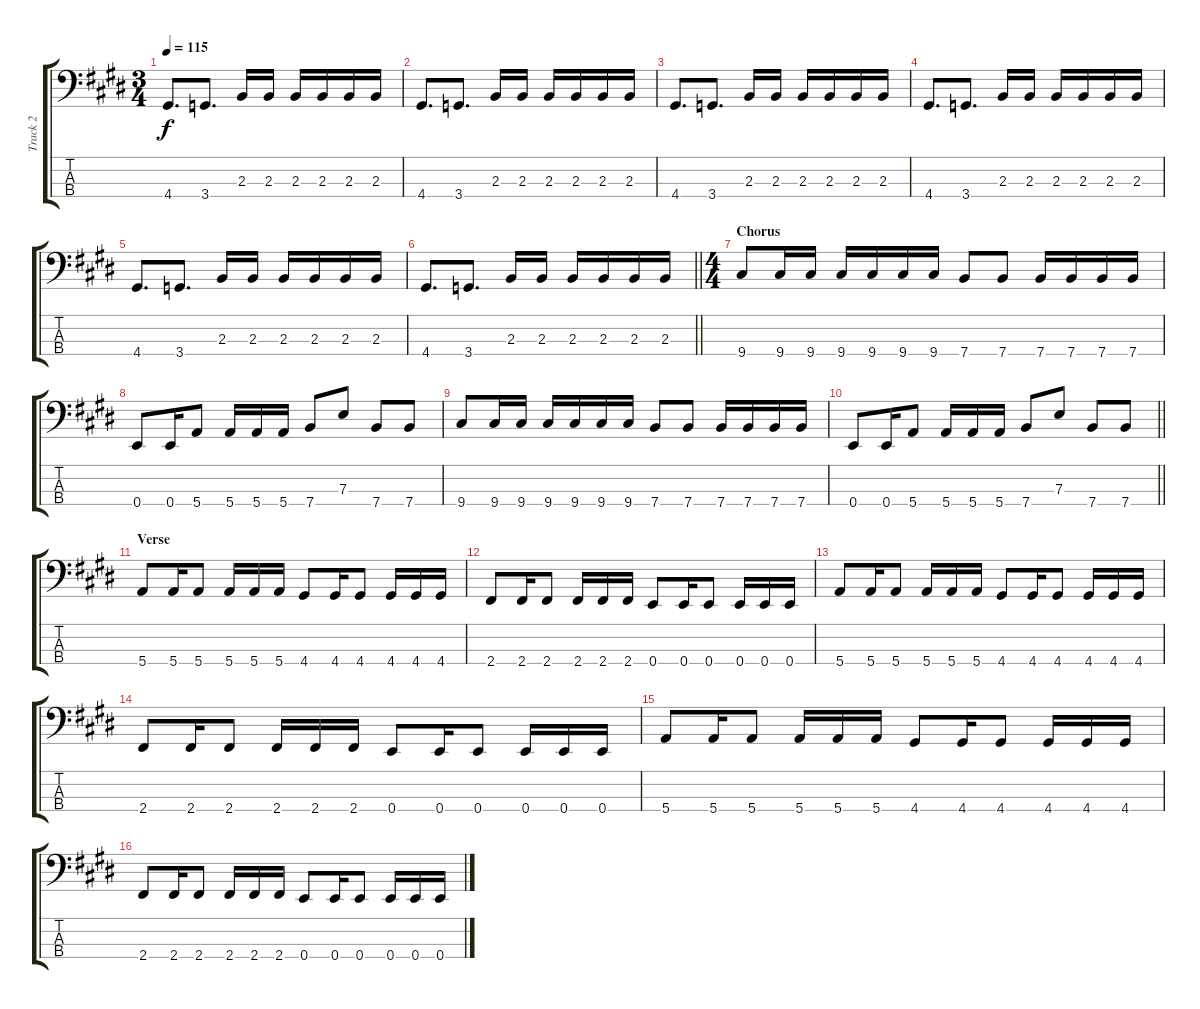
\track ("Track 2" "Track 2") {instrument electricbassfinger}
\staff {score tabs}
\tuning (G2 D2 A1 E1) {hide}
\ts (3 4)
\tempo 115
\clef f4
\ks e
4.4.8{d dy f} 3.4.8{d} 2.3.16 2.3.16 2.3.16 2.3.16 2.3.16 2.3.16 |
4.4.8{d} 3.4.8{d} 2.3.16 2.3.16 2.3.16 2.3.16 2.3.16 2.3.16 |
4.4.8{d} 3.4.8{d} 2.3.16 2.3.16 2.3.16 2.3.16 2.3.16 2.3.16 |
4.4.8{d} 3.4.8{d} 2.3.16 2.3.16 2.3.16 2.3.16 2.3.16 2.3.16 |
4.4.8{d} 3.4.8{d} 2.3.16 2.3.16 2.3.16 2.3.16 2.3.16 2.3.16 |
\barLineRight lightlight
4.4.8{d} 3.4.8{d} 2.3.16 2.3.16 2.3.16 2.3.16 2.3.16 2.3.16 |
\ts (4 4)
\section ("" "Chorus")
9.4.8 9.4.16 9.4.16 9.4.16 9.4.16 9.4.16 9.4.16 7.4.8 7.4.8 7.4.16 7.4.16 7.4.16 7.4.16 |
0.4.8 0.4.16 5.4.8 5.4.16 5.4.16 5.4.16 7.4.8 7.3.8 7.4.8 7.4.8 |
9.4.8 9.4.16 9.4.16 9.4.16 9.4.16 9.4.16 9.4.16 7.4.8 7.4.8 7.4.16 7.4.16 7.4.16 7.4.16 |
\barLineRight lightlight
0.4.8 0.4.16 5.4.8 5.4.16 5.4.16 5.4.16 7.4.8 7.3.8 7.4.8 7.4.8 |
\section ("" "Verse")
5.4.8 5.4.16 5.4.8 5.4.16 5.4.16 5.4.16 4.4.8 4.4.16 4.4.8 4.4.16 4.4.16 4.4.16 |
2.4.8 2.4.16 2.4.8 2.4.16 2.4.16 2.4.16 0.4.8 0.4.16 0.4.8 0.4.16 0.4.16 0.4.16 |
5.4.8 5.4.16 5.4.8 5.4.16 5.4.16 5.4.16 4.4.8 4.4.16 4.4.8 4.4.16 4.4.16 4.4.16 |
2.4.8 2.4.16 2.4.8 2.4.16 2.4.16 2.4.16 0.4.8 0.4.16 0.4.8 0.4.16 0.4.16 0.4.16 |
5.4.8 5.4.16 5.4.8 5.4.16 5.4.16 5.4.16 4.4.8 4.4.16 4.4.8 4.4.16 4.4.16 4.4.16 |
2.4.8 2.4.16 2.4.8 2.4.16 2.4.16 2.4.16 0.4.8 0.4.16 0.4.8 0.4.16 0.4.16 0.4.16
